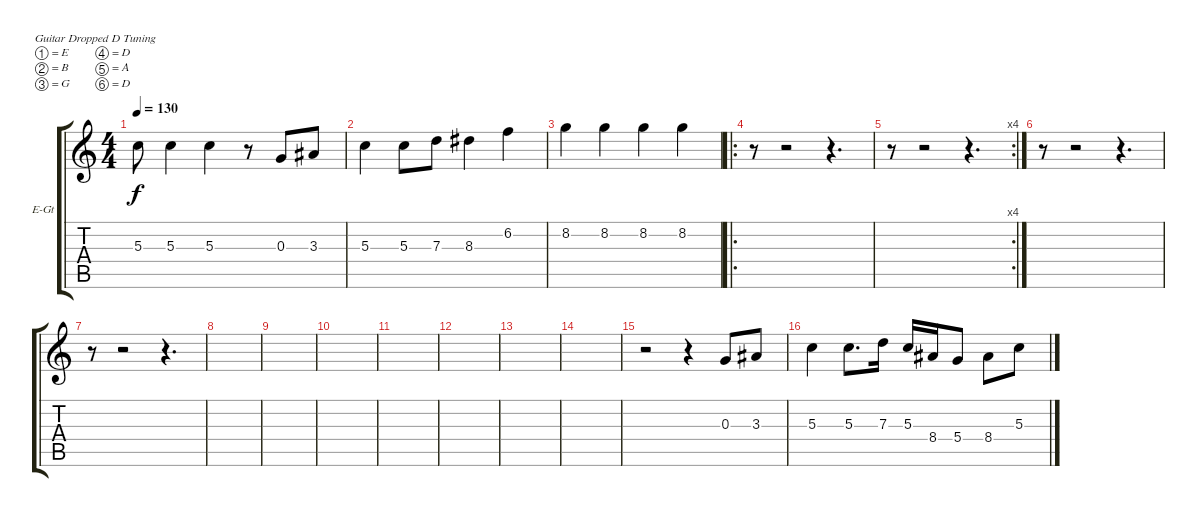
\bracketExtendMode groupsimilarinstruments
\firstSystemTrackNameOrientation horizontal
\otherSystemsTrackNameOrientation horizontal
\track ("Guitar 3" "E-Gt") {instrument overdrivenguitar}
\staff {score tabs}
\tuning (E4 B3 G3 D3 A2 D2)
\ts (4 4)
\tempo 130
\clef g2
\ks c
5.3{t}.8{dy f} 5.3.4 5.3.4 r.8 0.3.8 3.3.8 |
5.3.4 5.3.8 7.3.8 8.3.4 6.2.4 |
8.2.4 8.2.4 8.2.4 8.2.4 |
\ro
r.8 r.2 r.4{d} |
\rc 4
r.8 r.2 r.4{d} |
r.8 r.2 r.4{d} |
r.8 r.2 r.4{d} |
|
|
|
|
|
|
|
r.2 r.4 0.3.8 3.3.8 |
5.3.4 5.3.8{d} 7.3.16 5.3.16 8.4.16 5.4.8 8.4.8 5.3.8
